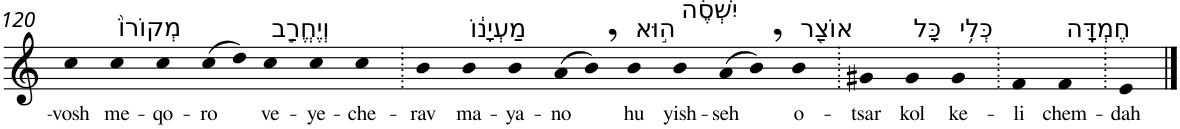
**kern	**text
*part1	*part1
*staff1	*staff1
*I"Piano	*
*I'Pno	*
!!LO:PB:g=z
*clefG2	*
*k[]	*
=120	=120
!	!LO:LY:b
4cc	-vosh
!LO:TX:a:t=מְקוֹרוֹ֙	!
!	!LO:LY:b
4cc	me-
!	!LO:LY:b
4cc	-qo-
!	!LO:LY:b
(>8cc	-ro
8dd)	.
!LO:TX:a:t=וְיֶחֱרַ֣ב	!
!	!LO:LY:b
4cc	ve-
!	!LO:LY:b
4cc	-ye-
!	!LO:LY:b
4cc	-che-
=121.	=121.
!	!LO:LY:b
4b	-rav
!LO:TX:a:t=מַעְיָנ֔וֹ	!
!	!LO:LY:b
4b	ma-
!	!LO:LY:b
4b	-ya-
!	!LO:LY:b
(>8a	-no
8b,)	.
!LO:TX:a:t=ה֣וּא	!
!	!LO:LY:b
4b	hu
!LO:TX:a:t=יִשְׁסֶ֔ה	!
!	!LO:LY:b
4b	yish-
!	!LO:LY:b
(>8a	-seh
8b,)	.
!LO:TX:a:t=אוֹצַ֖ר	!
!	!LO:LY:b
4b	o-
=122.	=122.
!	!LO:LY:b
4g#X	-tsar
!LO:TX:a:t=כָּל	!
!	!LO:LY:b
4g#	kol
!LO:TX:a:t=כְּלִ֥י	!
!	!LO:LY:b
4g#	ke-
=123.	=123.
!	!LO:LY:b
4f	-li
!LO:TX:a:t=חֶמְדָּֽה	!
!	!LO:LY:b
4f	chem-
=124.	=124.
!	!LO:LY:b
4e	-dah
==	==
*-	*-
